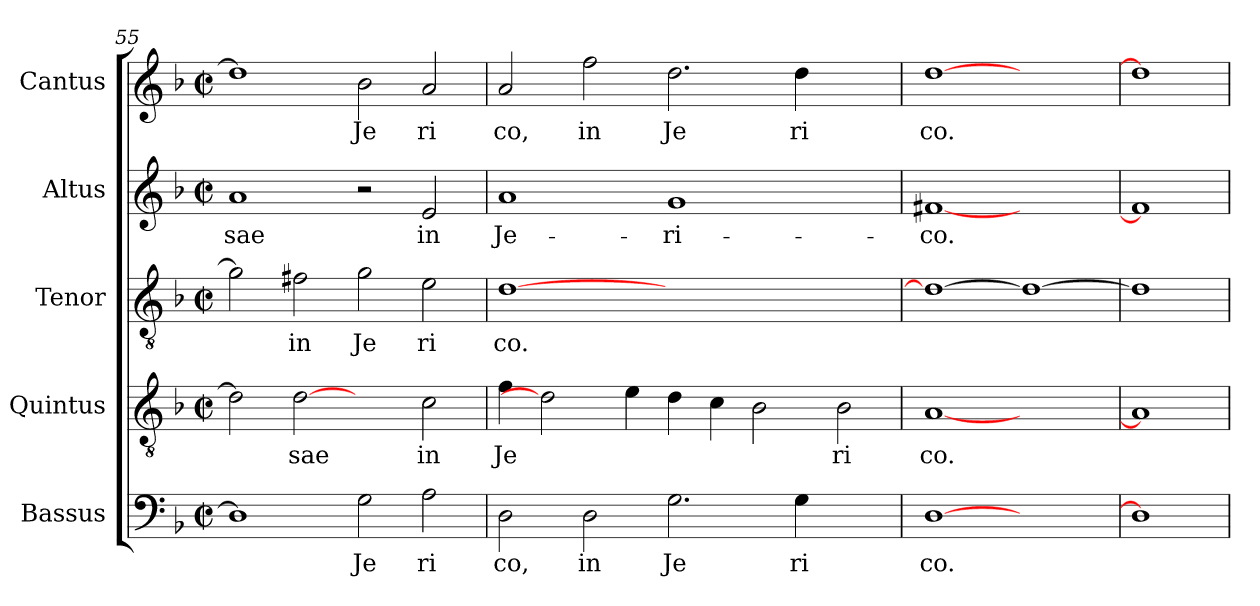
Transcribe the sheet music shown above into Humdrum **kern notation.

**kern	**text	**kern	**text	**kern	**text	**kern	**text	**kern	**text
*part5	*part5	*part4	*part4	*part3	*part3	*part2	*part2	*part1	*part1
*staff5	*staff5	*staff4	*staff4	*staff3	*staff3	*staff2	*staff2	*staff1	*staff1
*I"Bassus	*	*I"Quintus	*	*I"Tenor	*	*I"Altus	*	*I"Cantus	*
*clefF4	*	*clefGv2	*	*clefGv2	*	*clefG2	*	*clefG2	*
*k[b-]	*	*k[b-]	*	*k[b-]	*	*k[b-]	*	*k[b-]	*
*F:	*	*F:	*	*F:	*	*F:	*	*F:	*
*M2/2	*	*M2/2	*	*M2/2	*	*M2/2	*	*M2/2	*
*met(c|)	*	*met(c|)	*	*met(c|)	*	*met(c|)	*	*met(c|)	*
=55	=55	=55	=55	=55	=55	=55	=55	=55	=55
!	!LO:LY:b	!	!LO:LY:b	!	!LO:LY:b	!	!LO:LY:b:cj	!	!LO:LY:b:cj
1D]	.	2d\]	.	2g\]	.	1a	-sae	1dd]	.
!	!	!	!LO:LY:b	!	!LO:LY:b	!	!	!	!
.	.	[2d	sae	2f#X\	in	.	.	.	.
!	!LO:LY:b	!	!	!	!LO:LY:b	!	!	!	!LO:LY:b:cj
2G\	Je	2ryy	.	2g\	Je	2r	.	2b-\	Je
!	!LO:LY:b	!	!LO:LY:b	!	!LO:LY:b	!	!LO:LY:b:cj	!	!LO:LY:b:cj
2A\	ri	2c\	in	2e\	ri	2e/	in	2a/	ri
=56	=56	=56	=56	=56	=56	=56	=56	=56	=56
!	!LO:LY:b	!	!LO:LY:b	!	!LO:LY:b	!	!LO:LY:b:cj	!	!LO:LY:b:cj
2D\	co,	4f\	Je	[>1d	co.	1a	Je-	2a/	co,
.	.	2d]	.	.	.	.	.	.	.
!	!LO:LY:b	!	!	!	!	!	!	!	!LO:LY:b:cj
2D\	in	.	.	.	.	.	.	2ff\	in
!	!	!	!LO:LY:b	!	!	!	!	!	!
.	.	4e\	.	.	.	.	.	.	.
!	!LO:LY:b	!	!LO:LY:b	!	!	!	!LO:LY:b:cj	!	!LO:LY:b:cj
2.G\	Je	4d\	.	1.ryy	.	1g	-ri-	2.dd\	Je
!	!	!	!LO:LY:b	!	!	!	!	!	!
.	.	4c\	.	.	.	.	.	.	.
!	!	!	!LO:LY:b	!	!	!	!	!	!
.	.	2B-\	.	.	.	.	.	.	.
!	!LO:LY:b	!	!	!	!	!	!	!	!LO:LY:b:cj
4G\	ri	.	.	.	.	.	.	4dd\	ri
!	!	!	!LO:LY:b	!	!	!	!	!	!
2ryy	.	2B-\	ri	.	.	2ryy	.	2ryy	.
=57	=57	=57	=57	=57	=57	=57	=57	=57	=57
!	!LO:LY:b	!	!LO:LY:b	!	!LO:LY:b	!	!LO:LY:b:cj	!	!LO:LY:b:cj
[1D	co.	[1A	co.	1d_	.	[1f#X	-co.	[1dd	co.
1ryy	.	1ryy	.	1d_	.	1ryy	.	1ryy	.
=58!	=58!	=58!	=58!	=58!	=58!	=58!	=58!	=58!	=58!
1D]	.	1A]	.	1d]	.	1f#]	.	1dd]	.
=	=	=	=	=	=	=	=	=	=
*-	*-	*-	*-	*-	*-	*-	*-	*-	*-
